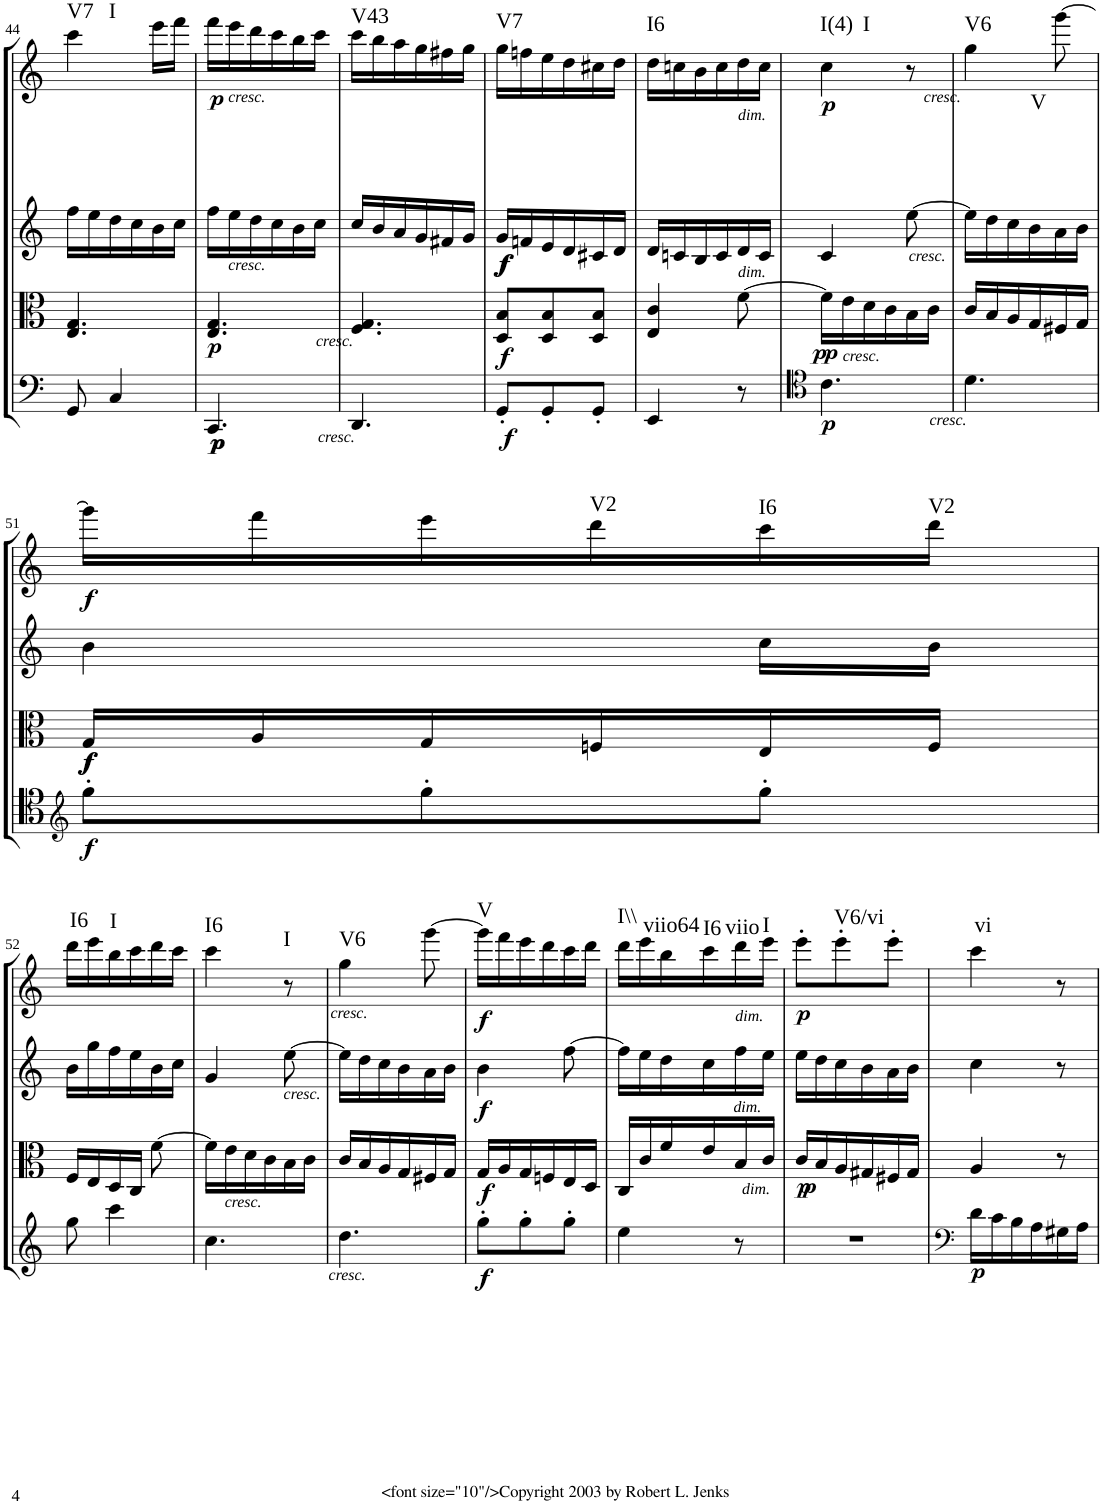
**kern	**dynam	**kern	**dynam	**kern	**dynam	**harte	**kern	**dynam	**harte
*part4	*part4	*part3	*part3	*part2	*part2	*part2	*part1	*part1	*part1
*staff4	*staff4	*staff3	*staff3	*staff2	*staff2	*	*staff1	*staff1	*
*I"Cello	*	*I"Viola	*	*I"2nd Violin	*	*	*I"1st Violin	*	*
*	*	*I'Vla	*	*I'Vln	*	*	*I'Vln	*	*
!!LO:PB:g=z
*clefF4	*	*clefC3	*	*clefG2	*	*	*clefG2	*	*
*k[]	*	*k[]	*	*k[]	*	*	*k[]	*	*
*C:	*	*C:	*	*C:	*	*	*C:	*	*
*M3/8	*	*M3/8	*	*M3/8	*	*	*M3/8	*	*
=44	=44	=44	=44	=44	=44	=44	=44	=44	=44
!	!	!	!	!	!	!	!	!	!LO:H:n=1:kt=V7
!	!	!	!	!	!	!	!	!	!LO:H:n=2:kt=I
8GG/	.	4.E/ 4.G/	.	16ff\LL	.	.	4ccc\	.	N N
.	.	.	.	16ee\	.	.	.	.	.
4C/	.	.	.	16dd\	.	.	.	.	.
.	.	.	.	16cc\	.	.	.	.	.
.	.	.	.	16b\	.	.	16eee\LL	.	.
.	.	.	.	16cc\JJ	.	.	16fff\JJ	.	.
=45	=45	=45	=45	=45	=45	=45	=45	=45	=45
!	!LO:DY:b	!	!	!	!	!	!	!	!
!	!LO:DY:n=1:b	!	!LO:DY:b	!	!	!	!	!LO:DY:b	!
4.CC/	p p	4.E/ 4.G/	p	16ff\LL	.	.	16fff\LL	p	.
!	!	!	!	!	!	!	!LO:TX:b:i:t=cresc.	!	!
!	!	!	!	!LO:TX:b:i:t=cresc.	!	!	!	!	!
.	.	.	.	16ee\	.	.	16eee\	.	.
.	.	.	.	16dd\	.	.	16ddd\	.	.
.	.	.	.	16cc\	.	.	16ccc\	.	.
.	.	.	.	16b\	.	.	16bb\	.	.
.	.	.	.	16cc\JJ	.	.	16ccc\JJ	.	.
!	!	!LO:TX:b:i:t=cresc.	!	!	!	!	!	!	!
!LO:TX:b:i:t=cresc.	!	!	!	!	!	!	!	!	!
=46	=46	=46	=46	=46	=46	=46	=46	=46	=46
!	!	!	!	!	!	!	!	!	!LO:H:kt=V43
4.DD/	.	4.F/ 4.G/	.	16cc/LL	.	.	16ccc\LL	.	N
.	.	.	.	16b/	.	.	16bb\	.	.
.	.	.	.	16a/	.	.	16aa\	.	.
.	.	.	.	16g/	.	.	16gg\	.	.
.	.	.	.	16f#X/	.	.	16ff#X\	.	.
.	.	.	.	16g/JJ	.	.	16gg\JJ	.	.
=47	=47	=47	=47	=47	=47	=47	=47	=47	=47
!	!LO:DY:b	!	!LO:DY:b	!	!LO:DY:b	!	!	!	!
!	!	!	!	!	!LO:DY:n=1:b	!	!	!	!LO:H:kt=V7
8GG'/L	f	8D/ 8B/L	f	16g/LL	f f	.	16gg\LL	.	N
.	.	.	.	16fn/	.	.	16ffn\	.	.
8GG'/	.	8D/ 8B/	.	16e/	.	.	16ee\	.	.
.	.	.	.	16d/	.	.	16dd\	.	.
8GG'/J	.	8D/ 8B/J	.	16c#X/	.	.	16cc#X\	.	.
.	.	.	.	16d/JJ	.	.	16dd\JJ	.	.
=48	=48	=48	=48	=48	=48	=48	=48	=48	=48
!	!	!	!	!	!	!	!	!	!LO:H:kt=I6
4EE/	.	4E/ 4c/	.	16d/LL	.	.	16dd\LL	.	N
.	.	.	.	16cn/	.	.	16ccn\	.	.
.	.	.	.	16B/	.	.	16b\	.	.
.	.	.	.	16c/	.	.	16cc\	.	.
!	!	!	!	!	!	!	!LO:TX:b:i:t=dim.	!	!
!	!	!	!	!LO:TX:b:i:t=dim.	!	!	!	!	!
8r	.	[8f\	.	16d/	.	.	16dd\	.	.
.	.	.	.	16c/JJ	.	.	16cc\JJ	.	.
=49	=49	=49	=49	=49	=49	=49	=49	=49	=49
*clefC4	*	*	*	*	*	*	*	*	*
!	!LO:DY:b	!	!LO:DY:b	!	!	!	!	!	!
!	!	!	!LO:DY:n=1:b	!	!	!	!	!LO:DY:b	!LO:H:n=1:kt=I(4)
!	!	!	!	!	!	!	!	!	!LO:H:n=2:kt=I
4.c\	p	16f\LL]	p p	4c/	.	.	4cc\	p	N N
!	!	!LO:TX:b:i:t=cresc.	!	!	!	!	!	!	!
.	.	16e\	.	.	.	.	.	.	.
.	.	16d\	.	.	.	.	.	.	.
.	.	16c\	.	.	.	.	.	.	.
!	!	!	!	!LO:TX:b:i:t=cresc.	!	!	!	!	!
.	.	16B\	.	[8ee\	.	.	8r	.	.
.	.	16c\JJ	.	.	.	.	.	.	.
!	!	!	!	!	!	!	!LO:TX:b:i:t=cresc.	!	!
!LO:TX:b:i:t=cresc.	!	!	!	!	!	!	!	!	!
=50	=50	=50	=50	=50	=50	=50	=50	=50	=50
!	!	!	!	!	!	!	!	!	!LO:H:kt=V6
4.d\	.	16c/LL	.	16ee\LL]	.	.	4gg\	.	N
.	.	16B/	.	16dd\	.	.	.	.	.
.	.	16A/	.	16cc\	.	.	.	.	.
!	!	!	!	!	!	!LO:H:kt=V	!	!	!
.	.	16G/	.	16b\	.	N	.	.	.
.	.	16F#X/	.	16a\	.	.	[8ggg\	.	.
.	.	16G/JJ	.	16b\JJ	.	.	.	.	.
!!LO:LB:g=z
=51	=51	=51	=51	=51	=51	=51	=51	=51	=51
*clefG2	*	*	*	*	*	*	*	*	*
!	!LO:DY:b	!	!LO:DY:b	!	!	!	!	!	!
!	!	!	!LO:DY:n=1:b	!	!	!	!	!LO:DY:b	!
8gg'\L	f	16G/LL	f f	4b\	.	.	16ggg\LL]	f	.
.	.	16A/	.	.	.	.	16fff\	.	.
8gg'\	.	16G/	.	.	.	.	16eee\	.	.
!	!	!	!	!	!	!	!	!	!LO:H:kt=V2
.	.	16Fn/	.	.	.	.	16ddd\	.	N
!	!	!	!	!	!	!	!	!	!LO:H:kt=I6
8gg'\J	.	16E/	.	16cc\LL	.	.	16ccc\	.	N
!	!	!	!	!	!	!	!	!	!LO:H:kt=V2
.	.	16F/JJ	.	16b\JJ	.	.	16ddd\JJ	.	N
!!LO:LB:g=z
=52	=52	=52	=52	=52	=52	=52	=52	=52	=52
!	!	!	!	!	!	!	!	!	!LO:H:kt=I6
8gg\	.	16F/LL	.	16b\LL	.	.	16ddd\LL	.	N
.	.	16E/	.	16gg\	.	.	16eee\	.	.
!	!	!	!	!	!	!	!	!	!LO:H:kt=I
4ccc\	.	16D/	.	16ff\	.	.	16bb\	.	N
.	.	16C/JJ	.	16ee\	.	.	16ccc\	.	.
.	.	[8f\	.	16b\	.	.	16ddd\	.	.
.	.	.	.	16cc\JJ	.	.	16ccc\JJ	.	.
=53	=53	=53	=53	=53	=53	=53	=53	=53	=53
4.cc\	.	16f\LL]	.	4g/	.	.	4ccc\	.	N
!	!	!LO:TX:b:i:t=cresc.	!	!	!	!	!	!	!
.	.	16e\	.	.	.	.	.	.	.
.	.	16d\	.	.	.	.	.	.	.
.	.	16c\	.	.	.	.	.	.	.
!	!	!	!	!LO:TX:b:i:t=cresc.	!	!	!	!	!LO:H:kt=I
.	.	16B\	.	[8ee\	.	.	8r	.	N
.	.	16c\JJ	.	.	.	.	.	.	.
!	!	!	!	!	!	!	!LO:TX:b:i:t=cresc.	!	!
!LO:TX:b:i:t=cresc.	!	!	!	!	!	!	!	!	!LO:H:kt=I6
=54	=54	=54	=54	=54	=54	=54	=54	=54	=54
!	!	!	!	!	!	!	!	!	!LO:H:kt=V6
4.dd\	.	16c/LL	.	16ee\LL]	.	.	4gg\	.	N
.	.	16B/	.	16dd\	.	.	.	.	.
.	.	16A/	.	16cc\	.	.	.	.	.
.	.	16G/	.	16b\	.	.	.	.	.
.	.	16F#X/	.	16a\	.	.	[8ggg\	.	.
.	.	16G/JJ	.	16b\JJ	.	.	.	.	.
=55	=55	=55	=55	=55	=55	=55	=55	=55	=55
!	!LO:DY:b	!	!LO:DY:b	!	!LO:DY:b	!	!	!LO:DY:b	!LO:H:kt=V
8gg'\L	f	16G/LL	f	4b\	f	.	16ggg\LL]	f	N
.	.	16A/	.	.	.	.	16fff\	.	.
8gg'\	.	16G/	.	.	.	.	16eee\	.	.
.	.	16Fn/	.	.	.	.	16ddd\	.	.
8gg'\J	.	16E/	.	[8ff\	.	.	16ccc\	.	.
.	.	16D/JJ	.	.	.	.	16ddd\JJ	.	.
=56	=56	=56	=56	=56	=56	=56	=56	=56	=56
!	!	!	!	!	!	!	!	!	!LO:H:kt=I\\
4ee\	.	16C/LL	.	16ff\LL]	.	.	16ddd\LL	.	N
.	.	16c/	.	16ee\	.	.	16eee\	.	.
!	!	!	!	!	!	!	!	!	!LO:H:kt=viio64
.	.	16f/	.	16dd\	.	.	16bb\	.	N
!	!	!	!	!	!	!	!	!	!LO:H:kt=I6
.	.	16e/	.	16cc\	.	.	16ccc\	.	N
!	!	!	!	!	!	!	!LO:TX:b:i:t=dim.	!	!
!	!	!	!	!LO:TX:b:i:t=dim.	!	!	!	!	!LO:H:kt=viio
8r	.	16B/	.	16ff\	.	.	16ddd\	.	N
!	!	!LO:TX:b:i:t=dim.	!	!	!	!	!	!	!LO:H:kt=I
.	.	16c/JJ	.	16ee\JJ	.	.	16eee\JJ	.	N
=57	=57	=57	=57	=57	=57	=57	=57	=57	=57
!	!	!	!LO:DY:b	!	!	!	!	!	!
!	!	!	!LO:DY:n=1:b	!	!	!	!	!LO:DY:b	!
4.r	.	16c/LL	p p	16ee\LL	.	.	8eee'\L	p	.
.	.	16B/	.	16dd\	.	.	.	.	.
!	!	!	!	!	!	!	!	!	!LO:H:kt=V6/vi
.	.	16A/	.	16cc\	.	.	8eee'\	.	N
.	.	16G#X/	.	16b\	.	.	.	.	.
.	.	16F#X/	.	16a\	.	.	8eee'\J	.	.
.	.	16G#/JJ	.	16b\JJ	.	.	.	.	.
=58	=58	=58	=58	=58	=58	=58	=58	=58	=58
*clefF4	*	*	*	*	*	*	*	*	*
!	!LO:DY:b	!	!	!	!	!	!	!	!LO:H:kt=vi
16d\LL	p	4A/	.	4cc\	.	.	4ccc\	.	N
16c\	.	.	.	.	.	.	.	.	.
16B\	.	.	.	.	.	.	.	.	.
16A\	.	.	.	.	.	.	.	.	.
16G#X\	.	8r	.	8r	.	.	8r	.	.
16A\JJ	.	.	.	.	.	.	.	.	.
=	=	=	=	=	=	=	=	=	=
*-	*-	*-	*-	*-	*-	*-	*-	*-	*-
